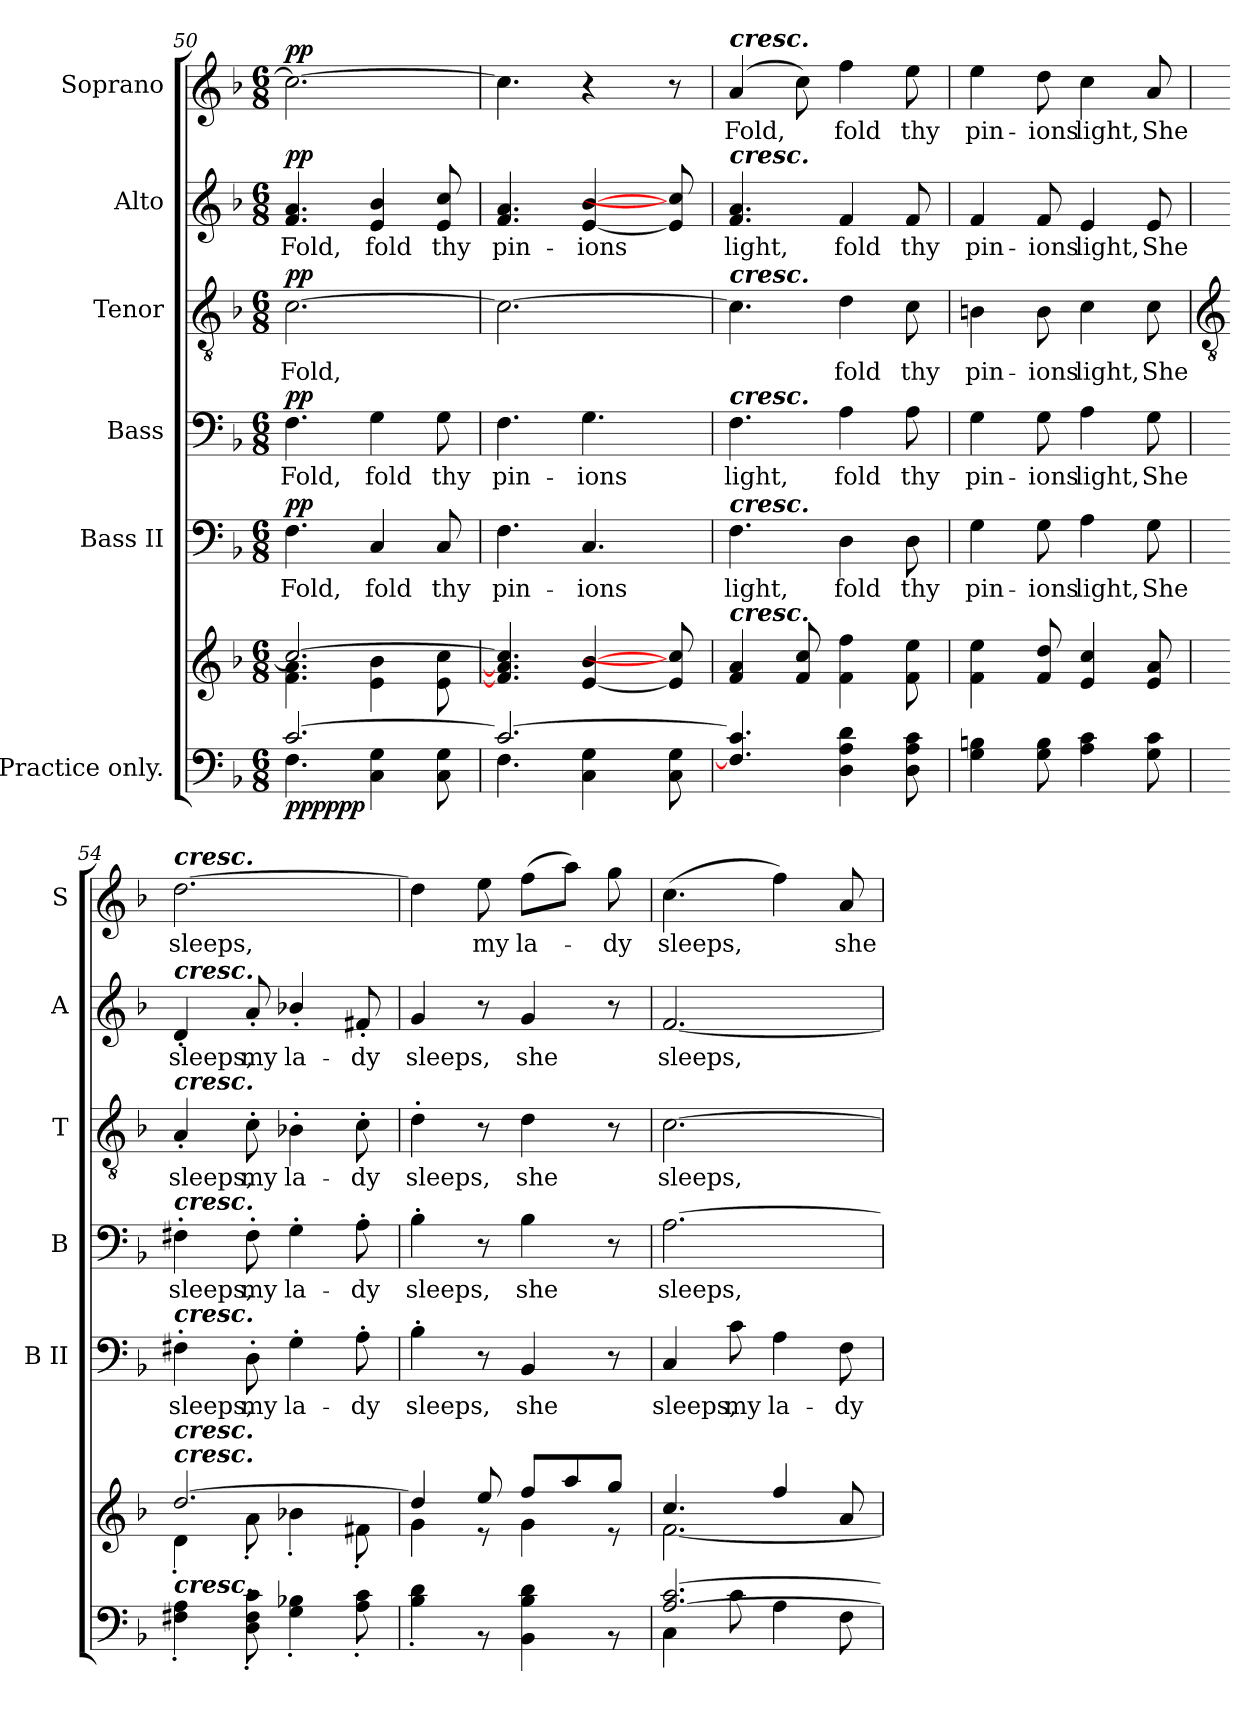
**kern	**kern	**dynam	**kern	**text	**dynam	**kern	**text	**dynam	**kern	**text	**dynam	**kern	**text	**dynam	**kern	**text	**dynam
*part6	*part6	*part6	*part5	*part5	*part5	*part4	*part4	*part4	*part3	*part3	*part3	*part2	*part2	*part2	*part1	*part1	*part1
*staff7	*staff6	*staff6/7	*staff5	*staff5	*staff5	*staff4	*staff4	*staff4	*staff3	*staff3	*staff3	*staff2	*staff2	*staff2	*staff1	*staff1	*staff1
*I"Practice only.	*	*	*I"Bass II	*	*	*I"Bass	*	*	*I"Tenor	*	*	*I"Alto	*	*	*I"Soprano	*	*
*	*	*	*I'B II	*	*	*I'B	*	*	*I'T	*	*	*I'A	*	*	*I'S	*	*
*clefF4	*clefG2	*	*clefF4	*	*	*clefF4	*	*	*clefGv2	*	*	*clefG2	*	*	*clefG2	*	*
*k[b-]	*k[b-]	*	*k[b-]	*	*	*k[b-]	*	*	*k[b-]	*	*	*k[b-]	*	*	*k[b-]	*	*
*F:	*F:	*	*F:	*	*	*F:	*	*	*F:	*	*	*F:	*	*	*F:	*	*
*M6/8	*M6/8	*	*M6/8	*	*	*M6/8	*	*	*M6/8	*	*	*M6/8	*	*	*M6/8	*	*
=50	=50	=50	=50	=50	=50	=50	=50	=50	=50	=50	=50	=50	=50	=50	=50	=50	=50
*^	*^	*	*	*	*	*	*	*	*	*	*	*	*	*	*	*	*
!	!	!	!	!LO:DY:b=2	!	!LO:LY:b	!	!	!LO:LY:b	!	!	!LO:LY:b	!	!	!LO:LY:b	!	!	!	!
!	!	!	!	!LO:DY:n=1:b	!	!	!	!	!	!	!	!	!	!	!	!	!	!	!
!	!	!	!	!LO:DY:n=2:b	!	!	!LO:DY:b	!	!	!LO:DY:b	!	!	!LO:DY:b	!	!	!LO:DY:b	!	!	!LO:DY:b
[2.c/	4.F\	2.cc/_	4.f\ 4.a\	pp pp pp	4.F	Fold,	pp	4.F	Fold,	pp	[2.c	Fold,	pp	4.f 4.a	Fold,	pp	2.cc_	.	pp
!	!	!	!	!	!	!LO:LY:b	!	!	!LO:LY:b	!	!	!	!	!	!LO:LY:b	!	!	!	!
.	4C\ 4G\	.	4e\ 4b-\	.	4C	fold	.	4G	fold	.	.	.	.	4e 4b-	fold	.	.	.	.
!	!	!	!	!	!	!LO:LY:b	!	!	!LO:LY:b	!	!	!	!	!	!LO:LY:b	!	!	!	!
.	8C\ 8G\	.	8e\ 8cc\	.	8C	thy	.	8G	thy	.	.	.	.	8e 8cc	thy	.	.	.	.
=51	=51	=51	=51	=51	=51	=51	=51	=51	=51	=51	=51	=51	=51	=51	=51	=51	=51	=51	=51
!	!	!	!	!	!	!LO:LY:b	!	!	!LO:LY:b	!	!	!	!	!	!LO:LY:b	!	!	!	!
2.c/_	4.F\	4.f/] 4.a/] 4.cc/]	2ryy	.	4.F	pin-	.	4.F	pin-	.	2.c_	.	.	4.f 4.a	pin-	.	4.cc]	.	.
!	!	!	!	!	!	!LO:LY:b	!	!	!LO:LY:b	!	!	!	!	!	!LO:LY:b	!	!	!	!
.	4C\ 4G\	[4e/ [4b-/	.	.	4.C	-ions	.	4.G	-ions	.	.	.	.	[4e [4b-	-ions	.	4r	.	.
.	.	.	8ryy	.	.	.	.	.	.	.	.	.	.	.	.	.	.	.	.
.	8C\ 8G\	8e/] 8cc/]	8ryy	.	.	.	.	.	.	.	.	.	.	8e] 8cc]	.	.	8r	.	.
=52	=52	=52	=52	=52	=52	=52	=52	=52	=52	=52	=52	=52	=52	=52	=52	=52	=52	=52	=52
!	!	!	!	!	!	!	!	!	!	!	!	!	!	!	!	!	!LO:TX:a:Bi:t=cresc.	!	!
!	!	!	!	!	!	!	!	!	!	!	!	!	!	!LO:TX:a:Bi:t=cresc.	!	!	!	!	!
!	!	!	!	!	!	!	!	!	!	!	!LO:TX:a:Bi:t=cresc.	!	!	!	!	!	!	!	!
!	!	!	!	!	!	!	!	!LO:TX:a:Bi:t=cresc.	!	!	!	!	!	!	!	!	!	!	!
!	!	!	!	!	!LO:TX:a:Bi:t=cresc.	!	!	!	!	!	!	!	!	!	!	!	!	!	!
!	!	!LO:TX:a:Bi:t=cresc.	!	!	!	!	!	!	!	!	!	!	!	!	!	!	!	!	!
!	!	!	!LO:N:vis=1	!	!	!LO:LY:b	!	!	!LO:LY:b	!	!	!	!	!	!LO:LY:b	!	!	!LO:LY:b	!
4.F/] 4.c/]	4.ryy	4f/ 4a/	2.ryy	.	4.F	light,	.	4.F	light,	.	4.c]	.	.	4.f 4.a	light,	.	(<4a	Fold,	.
.	.	8f/ 8cc/	.	.	.	.	.	.	.	.	.	.	.	.	.	.	8cc)	.	.
!	!	!	!	!	!	!LO:LY:b	!	!	!LO:LY:b	!	!	!LO:LY:b	!	!	!LO:LY:b	!	!	!LO:LY:b	!
4.ryy	4D\ 4A\ 4d\	4f\ 4ff\	.	.	4D	fold	.	4A	fold	.	4d	fold	.	4f	fold	.	4ff	fold	.
!	!	!	!	!	!	!LO:LY:b	!	!	!LO:LY:b	!	!	!LO:LY:b	!	!	!LO:LY:b	!	!	!LO:LY:b	!
.	8D\ 8A\ 8c\	8f\ 8ee\	.	.	8D	thy	.	8A	thy	.	8c	thy	.	8f	thy	.	8ee	thy	.
=53	=53	=53	=53	=53	=53	=53	=53	=53	=53	=53	=53	=53	=53	=53	=53	=53	=53	=53	=53
!	!	!	!	!	!	!LO:LY:b	!	!	!LO:LY:b	!	!	!LO:LY:b	!	!	!LO:LY:b	!	!	!LO:LY:b	!
2.ryy	4G\ 4Bn\	4f\ 4ee\	2.ryy	.	4G	pin-	.	4G	pin-	.	4Bn	pin-	.	4f	pin-	.	4ee	pin-	.
!	!	!	!	!	!	!LO:LY:b	!	!	!LO:LY:b	!	!	!LO:LY:b	!	!	!LO:LY:b	!	!	!LO:LY:b	!
.	8G\ 8B\	8f/ 8dd/	.	.	8G	-ions	.	8G	-ions	.	8B	-ions	.	8f	-ions	.	8dd	-ions	.
!	!	!	!	!	!	!LO:LY:b	!	!	!LO:LY:b	!	!	!LO:LY:b	!	!	!LO:LY:b	!	!	!LO:LY:b	!
.	4A\ 4c\	4e/ 4cc/	.	.	4A	light,	.	4A	light,	.	4c	light,	.	4e	light,	.	4cc	light,	.
!	!	!	!	!	!	!LO:LY:b	!	!	!LO:LY:b	!	!	!LO:LY:b	!	!	!LO:LY:b	!	!	!LO:LY:b	!
.	8G\ 8c\	8e/ 8a/	.	.	8G	She	.	8G	She	.	8c	She	.	8e	She	.	8a	She	.
!!LO:LB:g=z
=54	=54	=54	=54	=54	=54	=54	=54	=54	=54	=54	=54	=54	=54	=54	=54	=54	=54	=54	=54
*	*	*	*	*	*	*	*	*	*	*	*clefGv2	*	*	*	*	*	*	*	*
!	!	!	!	!	!	!	!	!	!	!	!	!	!	!	!	!	!LO:TX:a:Bi:t=cresc.	!	!
!	!	!	!	!	!	!	!	!	!	!	!	!	!	!LO:TX:a:Bi:t=cresc.	!	!	!	!	!
!	!	!	!	!	!	!	!	!	!	!	!LO:TX:a:Bi:t=cresc.	!	!	!	!	!	!	!	!
!	!	!	!	!	!	!	!	!LO:TX:a:Bi:t=cresc.	!	!	!	!	!	!	!	!	!	!	!
!	!	!	!	!	!LO:TX:a:Bi:t=cresc.	!	!	!	!	!	!	!	!	!	!	!	!	!	!
!	!	!LO:TX:a:Bi:t=cresc.	!	!	!	!	!	!	!	!	!	!	!	!	!	!	!	!	!
!	!	!LO:TX:a:Bi:t=cresc.	!	!	!	!	!	!	!	!	!	!	!	!	!	!	!	!	!
!LO:TX:a:Bi:t=cresc.	!	!	!	!	!	!	!	!	!	!	!	!	!	!	!	!	!	!	!
!LO:N:vis=1	!	!	!	!	!	!LO:LY:b	!	!	!LO:LY:b	!	!	!LO:LY:b	!	!	!LO:LY:b	!	!	!LO:LY:b	!
2.ryy	4F#X\' 4A\'	[2.dd/	4d'\	.	4F#X'	sleeps,	.	4F#X'	sleeps,	.	4A'	sleeps,	.	4d'	sleeps,	.	[2.dd	sleeps,	.
!	!	!	!	!	!	!LO:LY:b	!	!	!LO:LY:b	!	!	!LO:LY:b	!	!	!LO:LY:b	!	!	!	!
.	8D\' 8F#\' 8c\'	.	8a'\	.	8D'	my	.	8F#'	my	.	8c'	my	.	8a'	my	.	.	.	.
!	!	!	!	!	!	!LO:LY:b	!	!	!LO:LY:b	!	!	!LO:LY:b	!	!	!LO:LY:b	!	!	!	!
.	4G\' 4B-X\'	.	4b-X'\	.	4G'	la-	.	4G'	la-	.	4B-X'	la-	.	4b-X'/	la-	.	.	.	.
!	!	!	!	!	!	!LO:LY:b	!	!	!LO:LY:b	!	!	!LO:LY:b	!	!	!LO:LY:b	!	!	!	!
.	8A\' 8c\'	.	8f#X'\	.	8A'	-dy	.	8A'	-dy	.	8c'	-dy	.	8f#X'	-dy	.	.	.	.
=55	=55	=55	=55	=55	=55	=55	=55	=55	=55	=55	=55	=55	=55	=55	=55	=55	=55	=55	=55
!LO:N:vis=1	!	!	!	!	!	!LO:LY:b	!	!	!LO:LY:b	!	!	!LO:LY:b	!	!	!LO:LY:b	!	!	!	!
2.ryy	4B-\' 4d\'	4dd/]	4g\	.	4B-'	sleeps,	.	4B-'	sleeps,	.	4d'	sleeps,	.	4g	sleeps,	.	4dd]	.	.
!	!	!	!	!	!	!	!	!	!	!	!	!	!	!	!	!	!	!LO:LY:b	!
.	8r	8ee/	8r	.	8r	.	.	8r	.	.	8r	.	.	8r	.	.	8ee	my	.
!	!	!	!	!	!	!LO:LY:b	!	!	!LO:LY:b	!	!	!LO:LY:b	!	!	!LO:LY:b	!	!	!LO:LY:b	!
.	4BB-\ 4B-\ 4d\	8ff/L	4g\	.	4BB-	she	.	4B-	she	.	4d	she	.	4g	she	.	(>8ffL	la-	.
.	.	8aa/	.	.	.	.	.	.	.	.	.	.	.	.	.	.	8aaJ)	.	.
!	!	!	!	!	!	!	!	!	!	!	!	!	!	!	!	!	!	!LO:LY:b	!
.	8r	8gg/J	8r	.	8r	.	.	8r	.	.	8r	.	.	8r	.	.	8gg	dy	.
=56	=56	=56	=56	=56	=56	=56	=56	=56	=56	=56	=56	=56	=56	=56	=56	=56	=56	=56	=56
!	!	!	!	!	!	!LO:LY:b	!	!	!LO:LY:b	!	!	!LO:LY:b	!	!	!LO:LY:b	!	!	!LO:LY:b	!
[2.A/ [2.c/	4C\	4.cc/	[2.f\	.	4C	sleeps,	.	[2.A	sleeps,	.	[2.c	sleeps,	.	[2.f	sleeps,	.	(>4.cc	sleeps,	.
!	!	!	!	!	!	!LO:LY:b	!	!	!	!	!	!	!	!	!	!	!	!	!
.	8c\	.	.	.	8c	my	.	.	.	.	.	.	.	.	.	.	.	.	.
!	!	!	!	!	!	!LO:LY:b	!	!	!	!	!	!	!	!	!	!	!	!	!
.	4A\	4ff/	.	.	4A	la-	.	.	.	.	.	.	.	.	.	.	4ff)	.	.
!	!	!	!	!	!	!LO:LY:b	!	!	!	!	!	!	!	!	!	!	!	!LO:LY:b	!
.	8F\	8a/	.	.	8F	-dy	.	.	.	.	.	.	.	.	.	.	8a	she	.
*v	*v	*	*	*	*	*	*	*	*	*	*	*	*	*	*	*	*	*	*
*	*v	*v	*	*	*	*	*	*	*	*	*	*	*	*	*	*	*	*
=	=	=	=	=	=	=	=	=	=	=	=	=	=	=	=	=	=
*-	*-	*-	*-	*-	*-	*-	*-	*-	*-	*-	*-	*-	*-	*-	*-	*-	*-
